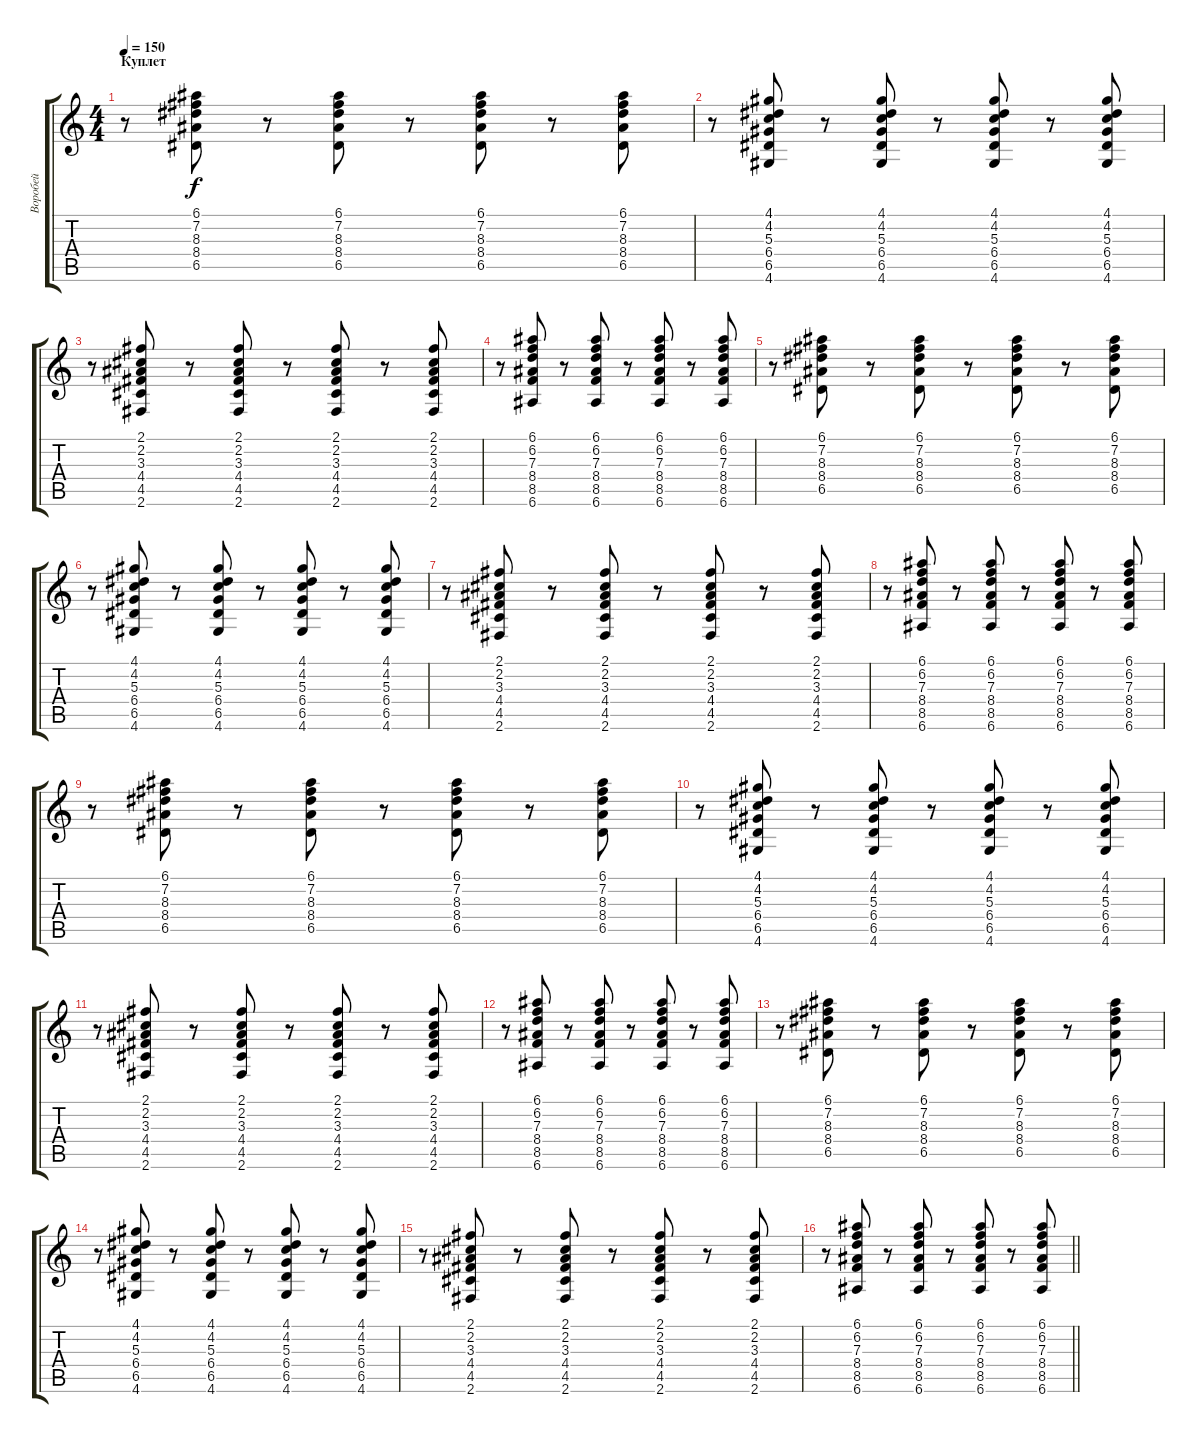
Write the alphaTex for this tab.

\track ("Воробей" "Воробей") {instrument overdrivenguitar}
\staff {score tabs}
\tuning (E4 B3 G3 D3 A2 E2) {hide}
\ts (4 4)
\section ("" "Куплет")
\tempo 150
\clef g2
\ks c
r.8{dy f volume 12 instrument electricguitarclean} (6.1 7.2 8.3 8.4 6.5).8 r.8 (6.1 7.2 8.3 8.4 6.5).8 r.8 (6.1 7.2 8.3 8.4 6.5).8 r.8 (6.1 7.2 8.3 8.4 6.5).8 |
r.8 (4.1 4.2 5.3 6.4 6.5 4.6).8 r.8 (4.1 4.2 5.3 6.4 6.5 4.6).8 r.8 (4.1 4.2 5.3 6.4 6.5 4.6).8 r.8 (4.1 4.2 5.3 6.4 6.5 4.6).8 |
r.8 (2.1 2.2 3.3 4.4 4.5 2.6).8 r.8 (2.1 2.2 3.3 4.4 4.5 2.6).8 r.8 (2.1 2.2 3.3 4.4 4.5 2.6).8 r.8 (2.1 2.2 3.3 4.4 4.5 2.6).8 |
r.8 (6.1 6.2 7.3 8.4 8.5 6.6).8 r.8 (6.1 6.2 7.3 8.4 8.5 6.6).8 r.8 (6.1 6.2 7.3 8.4 8.5 6.6).8 r.8 (6.1 6.2 7.3 8.4 8.5 6.6).8 |
r.8 (6.1 7.2 8.3 8.4 6.5).8 r.8 (6.1 7.2 8.3 8.4 6.5).8 r.8 (6.1 7.2 8.3 8.4 6.5).8 r.8 (6.1 7.2 8.3 8.4 6.5).8 |
r.8 (4.1 4.2 5.3 6.4 6.5 4.6).8 r.8 (4.1 4.2 5.3 6.4 6.5 4.6).8 r.8 (4.1 4.2 5.3 6.4 6.5 4.6).8 r.8 (4.1 4.2 5.3 6.4 6.5 4.6).8 |
r.8 (2.1 2.2 3.3 4.4 4.5 2.6).8 r.8 (2.1 2.2 3.3 4.4 4.5 2.6).8 r.8 (2.1 2.2 3.3 4.4 4.5 2.6).8 r.8 (2.1 2.2 3.3 4.4 4.5 2.6).8 |
r.8 (6.1 6.2 7.3 8.4 8.5 6.6).8 r.8 (6.1 6.2 7.3 8.4 8.5 6.6).8 r.8 (6.1 6.2 7.3 8.4 8.5 6.6).8 r.8 (6.1 6.2 7.3 8.4 8.5 6.6).8 |
r.8{volume 12 instrument electricguitarclean} (6.1 7.2 8.3 8.4 6.5).8 r.8 (6.1 7.2 8.3 8.4 6.5).8 r.8 (6.1 7.2 8.3 8.4 6.5).8 r.8 (6.1 7.2 8.3 8.4 6.5).8 |
r.8 (4.1 4.2 5.3 6.4 6.5 4.6).8 r.8 (4.1 4.2 5.3 6.4 6.5 4.6).8 r.8 (4.1 4.2 5.3 6.4 6.5 4.6).8 r.8 (4.1 4.2 5.3 6.4 6.5 4.6).8 |
r.8 (2.1 2.2 3.3 4.4 4.5 2.6).8 r.8 (2.1 2.2 3.3 4.4 4.5 2.6).8 r.8 (2.1 2.2 3.3 4.4 4.5 2.6).8 r.8 (2.1 2.2 3.3 4.4 4.5 2.6).8 |
r.8 (6.1 6.2 7.3 8.4 8.5 6.6).8 r.8 (6.1 6.2 7.3 8.4 8.5 6.6).8 r.8 (6.1 6.2 7.3 8.4 8.5 6.6).8 r.8 (6.1 6.2 7.3 8.4 8.5 6.6).8 |
r.8 (6.1 7.2 8.3 8.4 6.5).8 r.8 (6.1 7.2 8.3 8.4 6.5).8 r.8 (6.1 7.2 8.3 8.4 6.5).8 r.8 (6.1 7.2 8.3 8.4 6.5).8 |
r.8 (4.1 4.2 5.3 6.4 6.5 4.6).8 r.8 (4.1 4.2 5.3 6.4 6.5 4.6).8 r.8 (4.1 4.2 5.3 6.4 6.5 4.6).8 r.8 (4.1 4.2 5.3 6.4 6.5 4.6).8 |
r.8 (2.1 2.2 3.3 4.4 4.5 2.6).8 r.8 (2.1 2.2 3.3 4.4 4.5 2.6).8 r.8 (2.1 2.2 3.3 4.4 4.5 2.6).8 r.8 (2.1 2.2 3.3 4.4 4.5 2.6).8 |
\barLineRight lightlight
r.8 (6.1 6.2 7.3 8.4 8.5 6.6).8 r.8 (6.1 6.2 7.3 8.4 8.5 6.6).8 r.8 (6.1 6.2 7.3 8.4 8.5 6.6).8 r.8 (6.1 6.2 7.3 8.4 8.5 6.6).8
